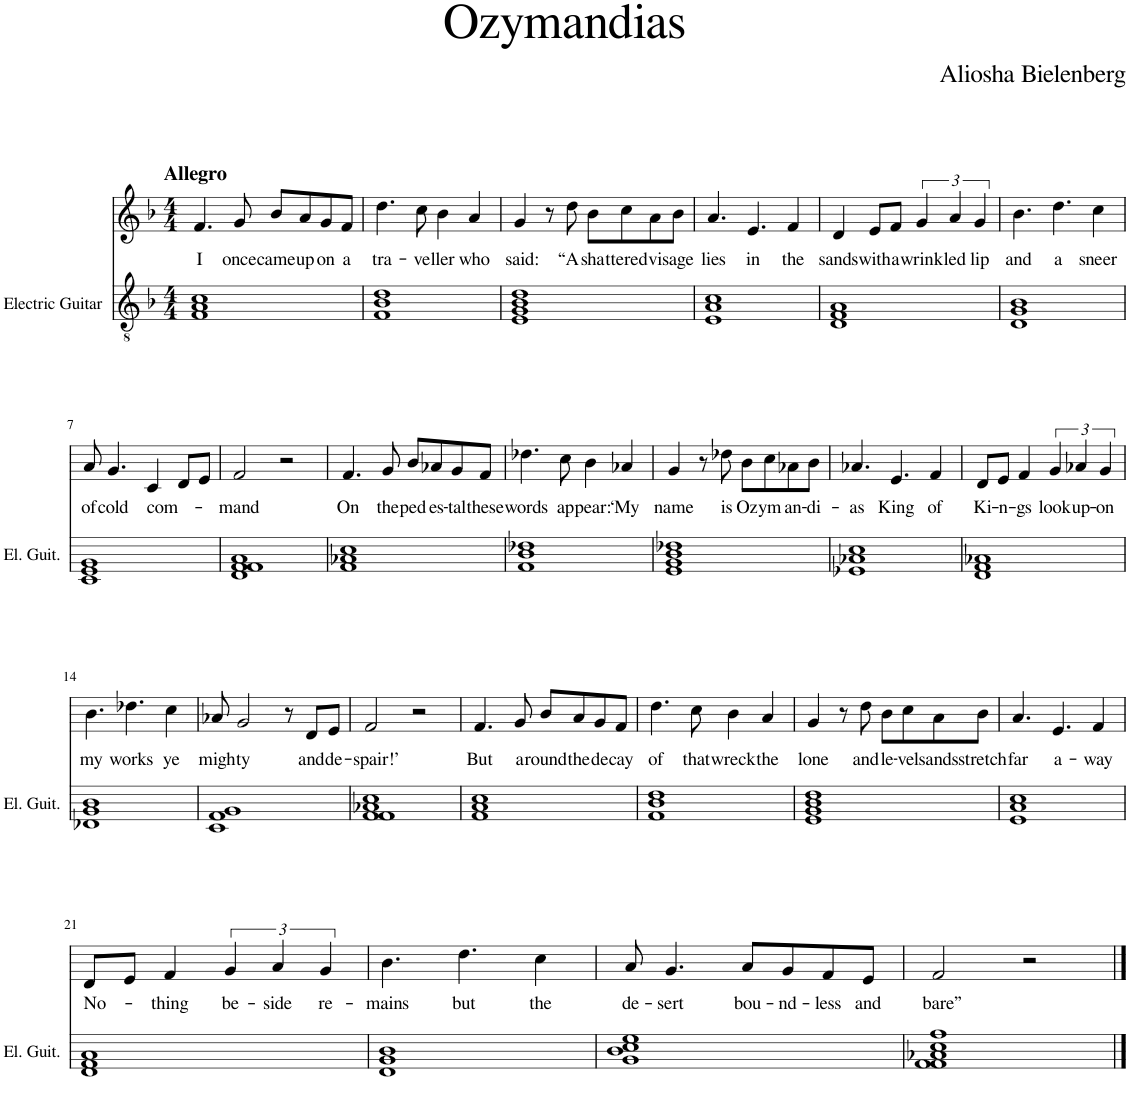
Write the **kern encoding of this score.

**kern	**kern	**text
*part2	*part1	*part1
*staff2	*staff1	*staff1
*I"Electric Guitar	*I"Violin	*
*I'El. Guit.	*I'Vln	*
*clefGv2	*clefG2	*
*k[b-]	*k[b-]	*
*M4/4	*M4/4	*
=1	=1	=1
!	!LO:TX:a:B:t=Allegro	!
!	!	!LO:LY:b
1F 1A 1c	4.f/	I
!	!	!LO:LY:b
.	8g/	once
!	!	!LO:LY:b
.	8b-/L	came
!	!	!LO:LY:b
.	8a/	up-
!	!	!LO:LY:b
.	8g/	-on
!	!	!LO:LY:b
.	8f/J	a
=2	=2	=2
!	!	!LO:LY:b
1F 1B- 1d	4.dd\	tra-
!	!	!LO:LY:b
.	8cc\	-ve-
!	!	!LO:LY:b
.	4b-\	-ller
!	!	!LO:LY:b
.	4a/	who
=3	=3	=3
!	!	!LO:LY:b
1E 1G 1B- 1d	4g/	said:
.	8r	.
!	!	!LO:LY:b
.	8dd\	“A
!	!	!LO:LY:b
.	8b-\L	sha-
!	!	!LO:LY:b
.	8cc\	-ttered
!	!	!LO:LY:b
.	8a\	vi-
!	!	!LO:LY:b
.	8b-\J	-sage
=4	=4	=4
!	!	!LO:LY:b
1E 1A 1c	4.a/	lies
!	!	!LO:LY:b
.	4.e/	in
!	!	!LO:LY:b
.	4f/	the
=5	=5	=5
!	!	!LO:LY:b
1D 1F 1A	4d/	sands
!	!	!LO:LY:b
.	8e/L	with
!	!	!LO:LY:b
.	8f/J	a
!	!	!LO:LY:b
.	6g/	wrink-
!	!	!LO:LY:b
.	6a/	-led
!	!	!LO:LY:b
.	6g/	lip
=6	=6	=6
!	!	!LO:LY:b
1D 1G 1B-	4.b-\	and
!	!	!LO:LY:b
.	4.dd\	a
!	!	!LO:LY:b
.	4cc\	sneer
!!LO:LB:g=z
=7	=7	=7
!	!	!LO:LY:b
1C 1E 1G	8a/	of
!	!	!LO:LY:b
.	4.g/	cold
!	!	!LO:LY:b
.	4c/	com-
.	8d/L	.
.	8e/J	.
=8	=8	=8
!	!	!LO:LY:b
1D 1F 1F 1A	2f/	-mand
.	2r	.
=9	=9	=9
!	!	!LO:LY:b
1F 1A-X 1c	4.f/	On
!	!	!LO:LY:b
.	8g/	the
!	!	!LO:LY:b
.	8b-/L	ped-
!	!	!LO:LY:b
.	8a-X/	-es-
!	!	!LO:LY:b
.	8g/	-tal
!	!	!LO:LY:b
.	8f/J	these
=10	=10	=10
!	!	!LO:LY:b
1F 1B- 1d-X	4.dd-X\	words
!	!	!LO:LY:b
.	8cc\	ap-
!	!	!LO:LY:b
.	4b-\	-pear:
!	!	!LO:LY:b
.	4a-X/	‘My
=11	=11	=11
!	!	!LO:LY:b
1E 1G 1B- 1d-X	4g/	name
.	8r	.
!	!	!LO:LY:b
.	8dd-X\	is
!	!	!LO:LY:b
.	8b-\L	Oz-
!	!	!LO:LY:b
.	8cc\	-ym-
!	!	!LO:LY:b
.	8a-X\	-an-
!	!	!LO:LY:b
.	8b-\J	-di-
=12	=12	=12
!	!	!LO:LY:b
1E-X 1A-X 1c	4.a-X/	-as
!	!	!LO:LY:b
.	4.e/	King
!	!	!LO:LY:b
.	4f/	of
=13	=13	=13
!	!	!LO:LY:b
1D 1F 1A-X	8d/L	Ki-
!	!	!LO:LY:b
.	8e/J	-n-
!	!	!LO:LY:b
.	4f/	-gs
!	!	!LO:LY:b
.	6g/	look
!	!	!LO:LY:b
.	6a-X/	up-
!	!	!LO:LY:b
.	6g/	-on
!!LO:LB:g=z
=14	=14	=14
!	!	!LO:LY:b
1D-X 1G 1B-	4.b-\	my
!	!	!LO:LY:b
.	4.dd-X\	works
!	!	!LO:LY:b
.	4cc\	ye
=15	=15	=15
!	!	!LO:LY:b
1C 1F 1G	8a-X/	migh-
!	!	!LO:LY:b
.	2g/	-ty
.	8r	.
!	!	!LO:LY:b
.	8d/L	and
!	!	!LO:LY:b
.	8e/J	de-
=16	=16	=16
!	!	!LO:LY:b
1F 1F 1A-X 1c	2f/	-spair!’
.	2r	.
=17	=17	=17
!	!	!LO:LY:b
1F 1A 1c	4.f/	But
!	!	!LO:LY:b
.	8g/	a-
!	!	!LO:LY:b
.	8b-/L	-round
!	!	!LO:LY:b
.	8a/	the
!	!	!LO:LY:b
.	8g/	de-
!	!	!LO:LY:b
.	8f/J	-cay
=18	=18	=18
!	!	!LO:LY:b
1F 1B- 1d	4.dd\	of
!	!	!LO:LY:b
.	8cc\	that
!	!	!LO:LY:b
.	4b-\	wreck
!	!	!LO:LY:b
.	4a/	the
=19	=19	=19
!	!	!LO:LY:b
1E 1G 1B- 1d	4g/	lone
.	8r	.
!	!	!LO:LY:b
.	8dd\	and
!	!	!LO:LY:b
.	8b-\L	le-
!	!	!LO:LY:b
.	8cc\	-vel
!	!	!LO:LY:b
.	8a\	sands
!	!	!LO:LY:b
.	8b-\J	stretch
=20	=20	=20
!	!	!LO:LY:b
1E 1A 1c	4.a/	far
!	!	!LO:LY:b
.	4.e/	a-
!	!	!LO:LY:b
.	4f/	-way
!!LO:LB:g=z
=21	=21	=21
!	!	!LO:LY:b
1D 1F 1A	8d/L	No-
.	8e/J	.
!	!	!LO:LY:b
.	4f/	thing
!	!	!LO:LY:b
.	6g/	be-
!	!	!LO:LY:b
.	6a/	-side
!	!	!LO:LY:b
.	6g/	re-
=22	=22	=22
!	!	!LO:LY:b
1D 1G 1B-	4.b-\	-mains
!	!	!LO:LY:b
.	4.dd\	but
!	!	!LO:LY:b
.	4cc\	the
=23	=23	=23
!	!	!LO:LY:b
1G 1B- 1c 1e	8a/	de-
!	!	!LO:LY:b
.	4.g/	-sert
!	!	!LO:LY:b
.	8a/L	bou-
!	!	!LO:LY:b
.	8g/	-nd-
!	!	!LO:LY:b
.	8f/	-less
!	!	!LO:LY:b
.	8e/J	and
=24	=24	=24
!	!	!LO:LY:b
1F 1F 1A-X 1c 1f	2f/	bare”
.	2r	.
==	==	==
*-	*-	*-
